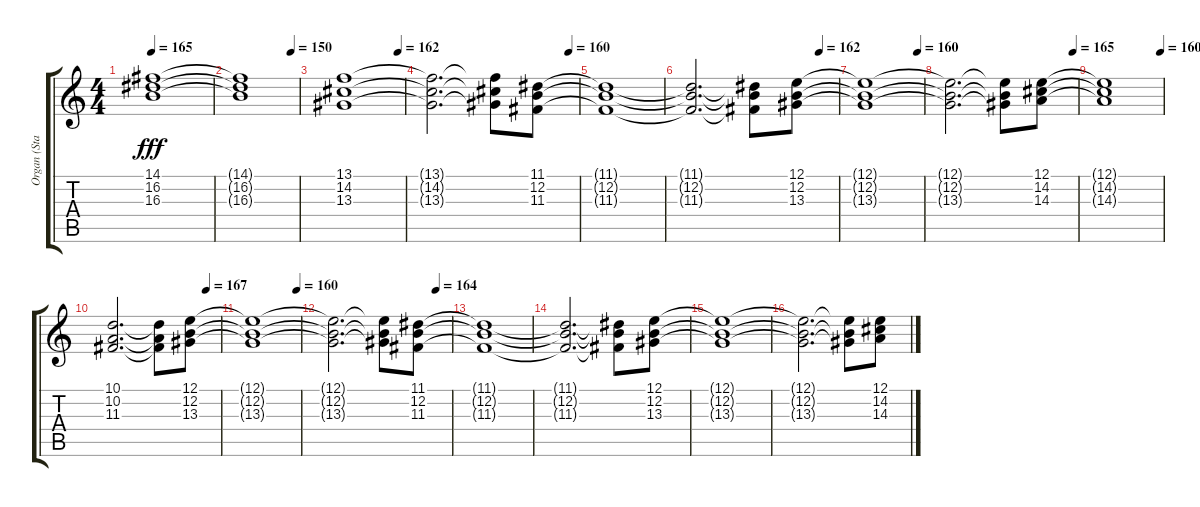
\track ("Organ (Staff 1)" "Organ (Sta") {instrument drawbarorgan}
\staff {score tabs}
\tuning (E4 B3 G3 D3 A2 E2) {hide}
\ts (4 4)
\tempo 165
\clef g2
\ks c
(14.1 16.2 16.3).1{dy fff} |
\tempo (150 0.875)
(14.1{t} 16.2{t} 16.3{t}).1 |
\tempo (162 0.90625)
(13.1 14.2 13.3).1 |
\tempo (160 0.9375)
(13.1{t} 14.2{t} 13.3{t}).2{d} (13.1{t} 14.2{t} 13.3{t}).8 (11.1 12.2 11.3).8 |
(11.1{t} 12.2{t} 11.3{t}).1 |
\tempo (162 0.875)
(11.1{t} 12.2{t} 11.3{t}).2{d} (11.1{t} 12.2{t} 11.3{t}).8 (12.1 12.2 13.3).8 |
\tempo (160 0.90625)
(12.1{t} 12.2{t} 13.3{t}).1 |
\tempo (165 0.96875)
(12.1{t} 12.2{t} 13.3{t}).2{d} (12.1{t} 12.2{t} 13.3{t}).8 (12.1 14.2 14.3).8 |
\tempo (160 0.96875)
(12.1{t} 14.2{t} 14.3{t}).1 |
\tempo (167 0.875)
(10.1 10.2 11.3).2{d} (10.1{t} 10.2{t} 11.3{t}).8 (12.1 12.2 13.3).8 |
\tempo (160 0.9375)
(12.1{t} 12.2{t} 13.3{t}).1 |
\tempo (164 0.875)
(12.1{t} 12.2{t} 13.3{t}).2{d} (12.1{t} 12.2{t} 13.3{t}).8 (11.1 12.2 11.3).8 |
(11.1{t} 12.2{t} 11.3{t}).1 |
(11.1{t} 12.2{t} 11.3{t}).2{d} (11.1{t} 12.2{t} 11.3{t}).8 (12.1 12.2 13.3).8 |
(12.1{t} 12.2{t} 13.3{t}).1 |
(12.1{t} 12.2{t} 13.3{t}).2{d} (12.1{t} 12.2{t} 13.3{t}).8 (12.1 14.2 14.3).8
